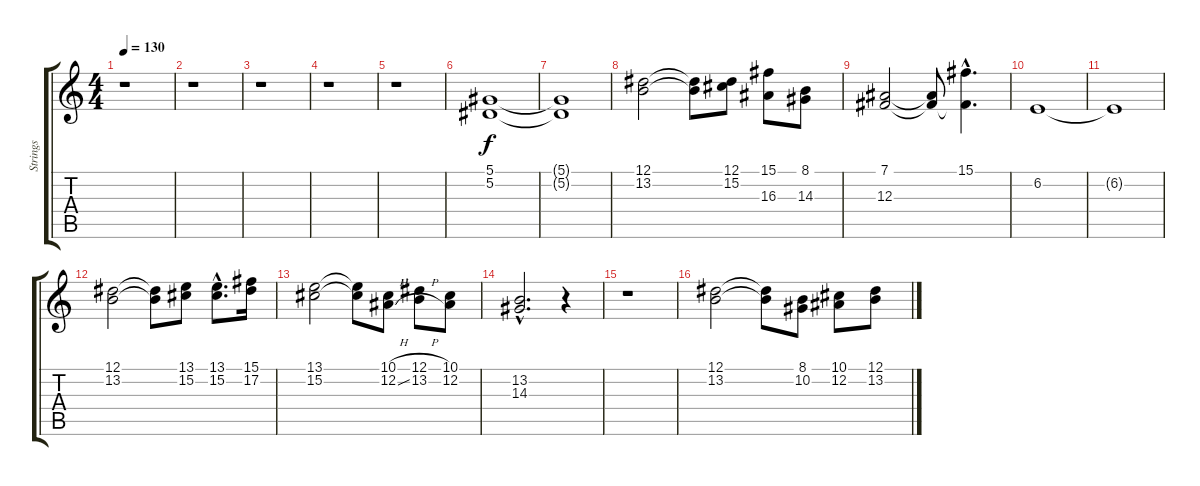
\track ("Strings" "Strings") {instrument stringensemble1}
\staff {score tabs}
\tuning (Eb4 Bb3 Gb3 Db3 Ab2 Eb2) {hide}
\ts (4 4)
\tempo 130
\clef g2
\ks c
r.1{dy f} |
r.1 |
r.1 |
r.1 |
r.1 |
(5.1 5.2).1 |
(5.1{t} 5.2{t}).1 |
(12.1 13.2).2 (12.1{t} 13.2{t}).8 (12.1 15.2).8 (15.1 16.3).8 (8.1 14.3).8 |
(7.1 12.3).2 (7.1{t} 12.3{t}).8 (15.1{hac} 12.3{hac t}).4{d} |
6.2.1 |
6.2{t}.1 |
(12.1 13.2).2 (12.1{t} 13.2{t}).8 (13.1 15.2).8 (13.1{hac} 15.2{hac}).8{d} (15.1 17.2).16 |
(13.1 15.2).2 (13.1{t} 15.2{t}).8 (10.1{h} 12.2{sl}).8 (12.1{h} 13.2{h}).8 (10.1 12.2).8 |
(13.2{hac} 14.3{hac}).2{d} r.4 |
r.1 |
(12.1 13.2).2 (12.1{t} 13.2{t}).8 (8.1 10.2).8 (10.1 12.2).8 (12.1 13.2).8
